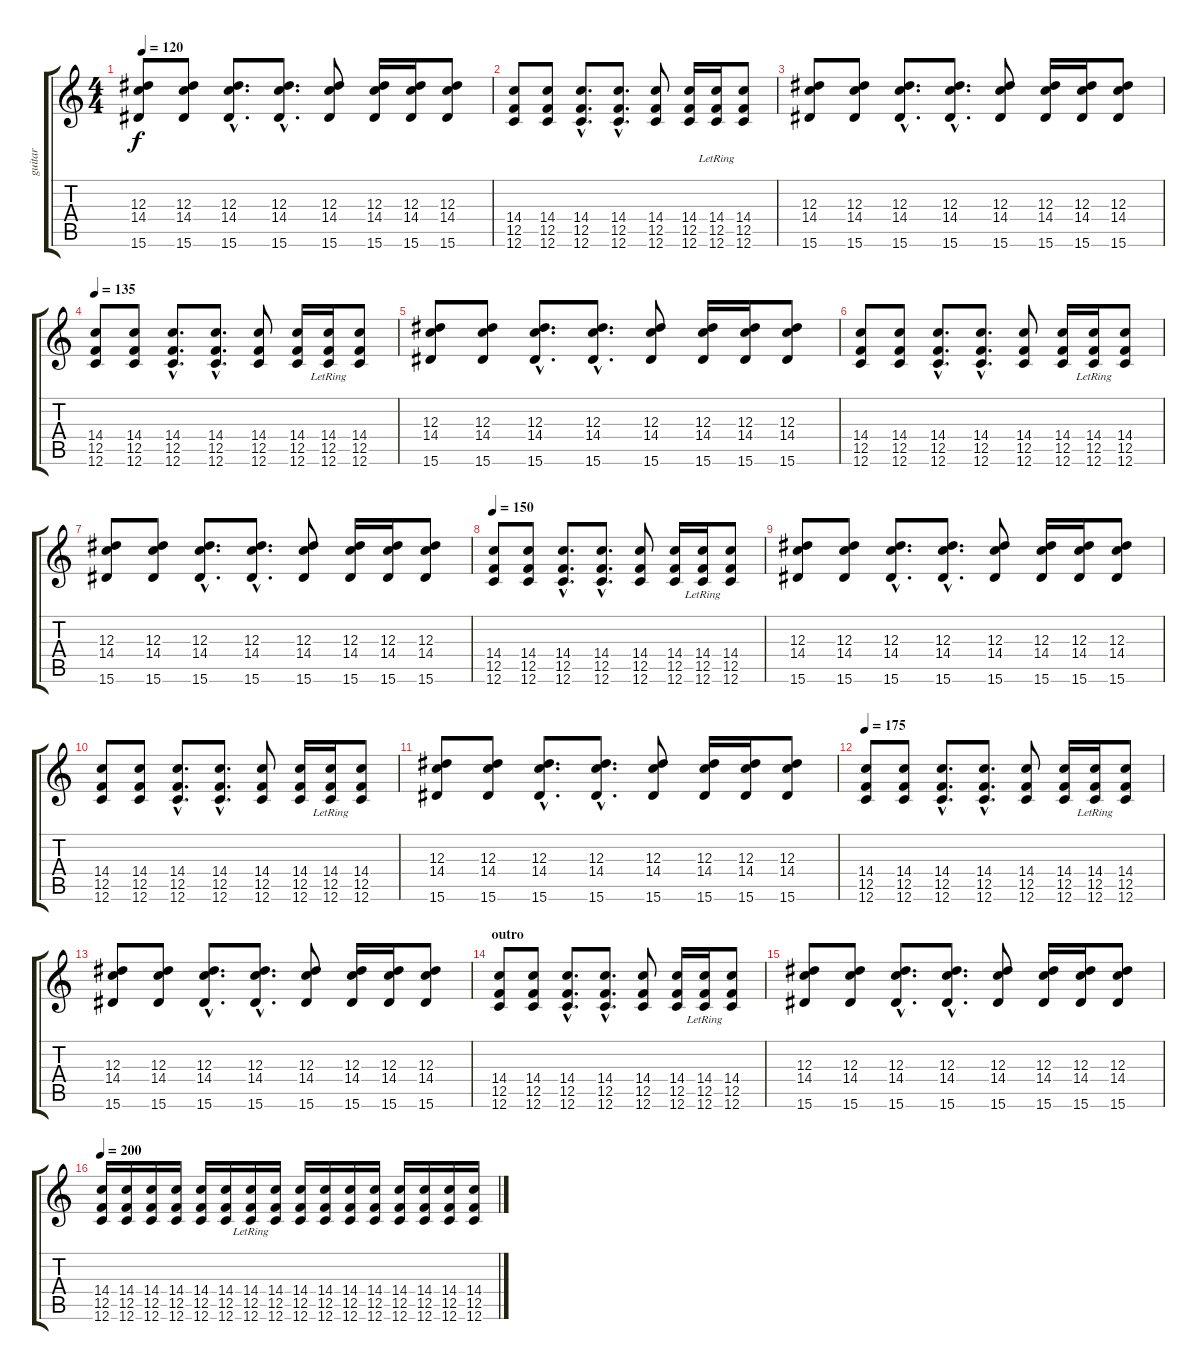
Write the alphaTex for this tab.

\track ("guitar" "guitar") {instrument electricguitarjazz}
\staff {score tabs}
\tuning (C4 G3 Eb3 Bb2 F2 C2) {hide}
\ts (4 4)
\tempo 120
\clef g2
\ks c
(12.3 14.4 15.6).8{dy f} (12.3 14.4 15.6).8 (12.3{hac} 14.4{hac} 15.6{hac}).8{d} (12.3{hac} 14.4{hac} 15.6{hac}).8{d} (12.3 14.4 15.6).8 (12.3 14.4 15.6).16 (12.3 14.4 15.6).16 (12.3 14.4 15.6).8 |
(14.4 12.5 12.6).8 (14.4 12.5 12.6).8 (14.4{hac} 12.5{hac} 12.6{hac}).8{d} (14.4{hac} 12.5{hac} 12.6{hac}).8{d} (14.4 12.5 12.6).8 (14.4 12.5 12.6).16 (14.4 12.5{lr} 12.6{lr}).16 (14.4 12.5 12.6).8 |
(12.3 14.4 15.6).8 (12.3 14.4 15.6).8 (12.3{hac} 14.4{hac} 15.6{hac}).8{d} (12.3{hac} 14.4{hac} 15.6{hac}).8{d} (12.3 14.4 15.6).8 (12.3 14.4 15.6).16 (12.3 14.4 15.6).16 (12.3 14.4 15.6).8 |
\tempo 135
(14.4 12.5 12.6).8 (14.4 12.5 12.6).8 (14.4{hac} 12.5{hac} 12.6{hac}).8{d} (14.4{hac} 12.5{hac} 12.6{hac}).8{d} (14.4 12.5 12.6).8 (14.4 12.5 12.6).16 (14.4 12.5{lr} 12.6{lr}).16 (14.4 12.5 12.6).8 |
(12.3 14.4 15.6).8 (12.3 14.4 15.6).8 (12.3{hac} 14.4{hac} 15.6{hac}).8{d} (12.3{hac} 14.4{hac} 15.6{hac}).8{d} (12.3 14.4 15.6).8 (12.3 14.4 15.6).16 (12.3 14.4 15.6).16 (12.3 14.4 15.6).8 |
(14.4 12.5 12.6).8 (14.4 12.5 12.6).8 (14.4{hac} 12.5{hac} 12.6{hac}).8{d} (14.4{hac} 12.5{hac} 12.6{hac}).8{d} (14.4 12.5 12.6).8 (14.4 12.5 12.6).16 (14.4 12.5{lr} 12.6{lr}).16 (14.4 12.5 12.6).8 |
(12.3 14.4 15.6).8 (12.3 14.4 15.6).8 (12.3{hac} 14.4{hac} 15.6{hac}).8{d} (12.3{hac} 14.4{hac} 15.6{hac}).8{d} (12.3 14.4 15.6).8 (12.3 14.4 15.6).16 (12.3 14.4 15.6).16 (12.3 14.4 15.6).8 |
\tempo 150
(14.4 12.5 12.6).8 (14.4 12.5 12.6).8 (14.4{hac} 12.5{hac} 12.6{hac}).8{d} (14.4{hac} 12.5{hac} 12.6{hac}).8{d} (14.4 12.5 12.6).8 (14.4 12.5 12.6).16 (14.4 12.5{lr} 12.6{lr}).16 (14.4 12.5 12.6).8 |
(12.3 14.4 15.6).8 (12.3 14.4 15.6).8 (12.3{hac} 14.4{hac} 15.6{hac}).8{d} (12.3{hac} 14.4{hac} 15.6{hac}).8{d} (12.3 14.4 15.6).8 (12.3 14.4 15.6).16 (12.3 14.4 15.6).16 (12.3 14.4 15.6).8 |
(14.4 12.5 12.6).8 (14.4 12.5 12.6).8 (14.4{hac} 12.5{hac} 12.6{hac}).8{d} (14.4{hac} 12.5{hac} 12.6{hac}).8{d} (14.4 12.5 12.6).8 (14.4 12.5 12.6).16 (14.4 12.5{lr} 12.6{lr}).16 (14.4 12.5 12.6).8 |
(12.3 14.4 15.6).8 (12.3 14.4 15.6).8 (12.3{hac} 14.4{hac} 15.6{hac}).8{d} (12.3{hac} 14.4{hac} 15.6{hac}).8{d} (12.3 14.4 15.6).8 (12.3 14.4 15.6).16 (12.3 14.4 15.6).16 (12.3 14.4 15.6).8 |
\tempo 175
(14.4 12.5 12.6).8 (14.4 12.5 12.6).8 (14.4{hac} 12.5{hac} 12.6{hac}).8{d} (14.4{hac} 12.5{hac} 12.6{hac}).8{d} (14.4 12.5 12.6).8 (14.4 12.5 12.6).16 (14.4 12.5{lr} 12.6{lr}).16 (14.4 12.5 12.6).8 |
(12.3 14.4 15.6).8 (12.3 14.4 15.6).8 (12.3{hac} 14.4{hac} 15.6{hac}).8{d} (12.3{hac} 14.4{hac} 15.6{hac}).8{d} (12.3 14.4 15.6).8 (12.3 14.4 15.6).16 (12.3 14.4 15.6).16 (12.3 14.4 15.6).8 |
\section ("" "outro")
(14.4 12.5 12.6).8 (14.4 12.5 12.6).8 (14.4{hac} 12.5{hac} 12.6{hac}).8{d} (14.4{hac} 12.5{hac} 12.6{hac}).8{d} (14.4 12.5 12.6).8 (14.4 12.5 12.6).16 (14.4 12.5{lr} 12.6{lr}).16 (14.4 12.5 12.6).8 |
(12.3 14.4 15.6).8 (12.3 14.4 15.6).8 (12.3{hac} 14.4{hac} 15.6{hac}).8{d} (12.3{hac} 14.4{hac} 15.6{hac}).8{d} (12.3 14.4 15.6).8 (12.3 14.4 15.6).16 (12.3 14.4 15.6).16 (12.3 14.4 15.6).8 |
\tempo 200
(14.4 12.5 12.6).16 (14.4 12.5 12.6).16 (14.4 12.5 12.6).16 (14.4 12.5 12.6).16 (14.4 12.5 12.6).16 (14.4 12.5 12.6).16 (14.4 12.5{lr} 12.6{lr}).16 (14.4 12.5 12.6).16 (14.4 12.5 12.6).16 (14.4 12.5 12.6).16 (14.4 12.5 12.6).16 (14.4 12.5 12.6).16 (14.4 12.5 12.6).16 (14.4 12.5 12.6).16 (14.4 12.5 12.6).16 (14.4 12.5 12.6).16
